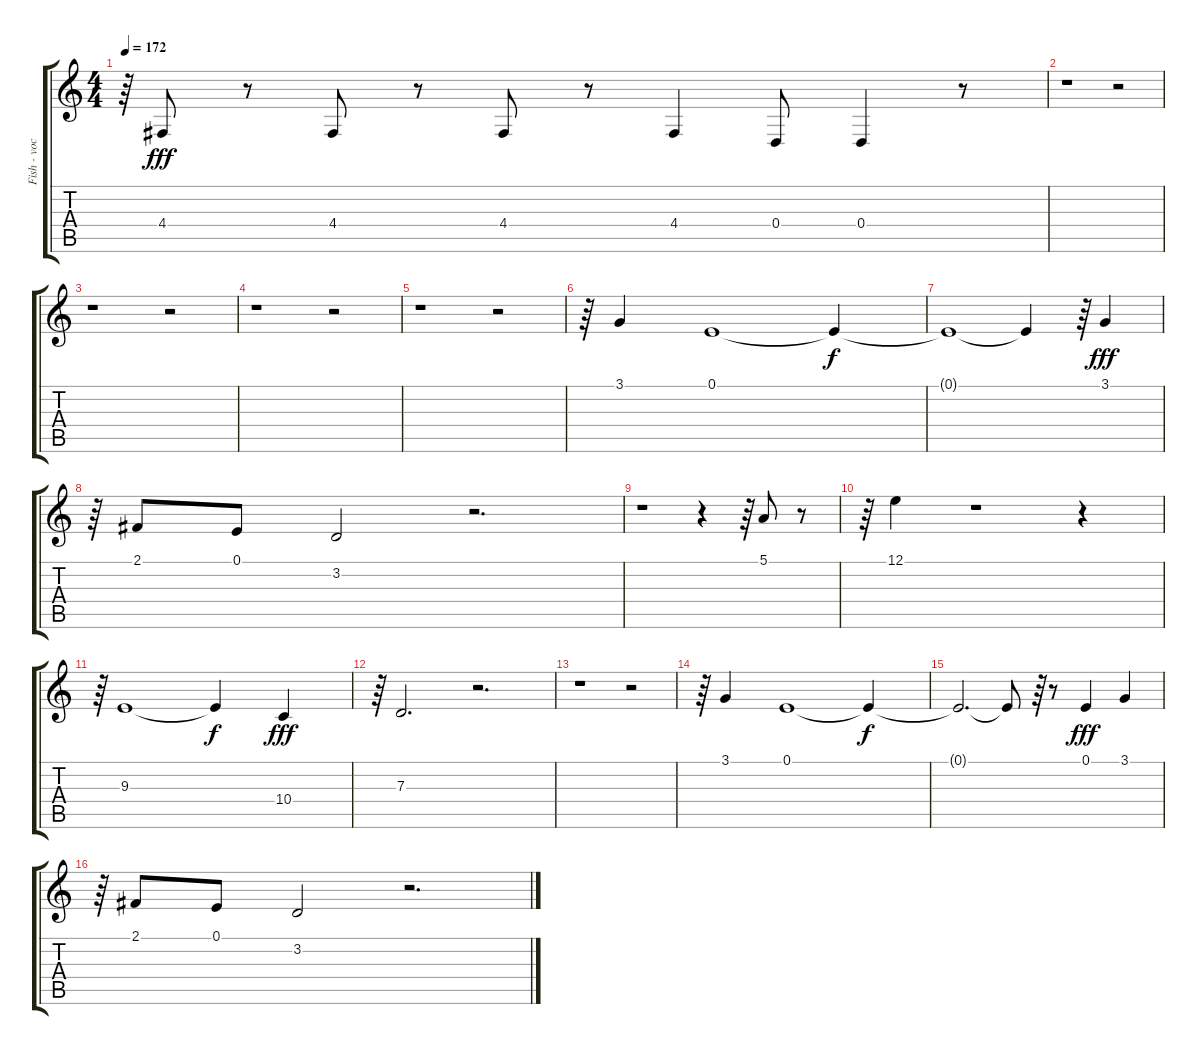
\track ("Fish - vocals" "Fish - voc") {instrument whistle}
\staff {score tabs}
\tuning (E4 B3 G3 D3 A2 E2) {hide}
\ts (4 4)
\tempo 172
\clef g2
\ks c
r.64{dy fff} 4.4.8 r.8 4.4.8 r.8 4.4.8 r.8 4.4.4 0.4.8 0.4.4 r.8 |
r.1 r.2 |
r.1 r.2 |
r.1 r.2 |
r.1 r.2 |
r.64 3.1.4 0.1.1 0.1{t}.4{dy f} |
0.1{t}.1 0.1{t}.4 r.64 3.1.4{dy fff} |
r.64 2.1.8 0.1.8 3.2.2 r.2{d} |
r.1 r.4 r.64 5.1.8 r.8 |
r.64 12.1.4 r.1 r.4 |
r.64 9.3.1 9.3{t}.4{dy f} 10.4.4{dy fff} |
r.64 7.3.2{d} r.2{d} |
r.1 r.2 |
r.64 3.1.4 0.1.1 0.1{t}.4{dy f} |
0.1{t}.2{d} 0.1{t}.8 r.64 r.8 0.1.4{dy fff} 3.1.4 |
r.64 2.1.8 0.1.8 3.2.2 r.2{d}
